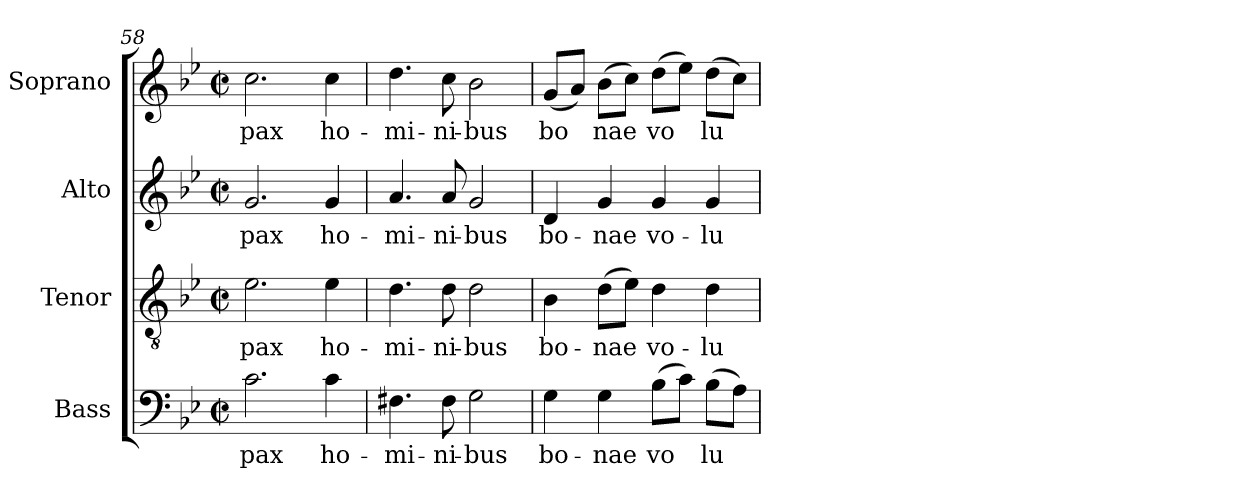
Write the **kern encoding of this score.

**kern	**text	**kern	**text	**kern	**text	**kern	**text
*part4	*part4	*part3	*part3	*part2	*part2	*part1	*part1
*staff4	*staff4	*staff3	*staff3	*staff2	*staff2	*staff1	*staff1
*I"Bass	*	*I"Tenor	*	*I"Alto	*	*I"Soprano	*
*I'B.	*	*I'T.	*	*I'A.	*	*I'S.	*
*clefF4	*	*clefGv2	*	*clefG2	*	*clefG2	*
*k[b-e-]	*	*k[b-e-]	*	*k[b-e-]	*	*k[b-e-]	*
*B-:	*	*B-:	*	*B-:	*	*B-:	*
*M2/2	*	*M2/2	*	*M2/2	*	*M2/2	*
*met(c|)	*	*met(c|)	*	*met(c|)	*	*met(c|)	*
=58	=58	=58	=58	=58	=58	=58	=58
!	!LO:LY:b:cj	!	!LO:LY:b:cj	!	!LO:LY:b:cj	!	!LO:LY:b:cj
2.c\	pax	2.e-\	pax	2.g/	pax	2.cc\	pax
!	!LO:LY:b:cj	!	!LO:LY:b:cj	!	!LO:LY:b:cj	!	!LO:LY:b:cj
4c\	ho-	4e-\	ho-	4g/	ho-	4cc\	ho-
=59	=59	=59	=59	=59	=59	=59	=59
!	!LO:LY:b:cj	!	!LO:LY:b:cj	!	!LO:LY:b:cj	!	!LO:LY:b:cj
4.F#X\	-mi-	4.d\	-mi-	4.a/	-mi-	4.dd\	-mi-
!	!LO:LY:b:cj	!	!LO:LY:b:cj	!	!LO:LY:b:cj	!	!LO:LY:b:cj
8F#\	-ni-	8d\	-ni-	8a/	-ni-	8cc\	-ni-
!	!LO:LY:b:cj	!	!LO:LY:b:cj	!	!LO:LY:b:cj	!	!LO:LY:b:cj
2G\	-bus	2d\	-bus	2g/	-bus	2b-\	-bus
=60	=60	=60	=60	=60	=60	=60	=60
!	!LO:LY:b:cj	!	!LO:LY:b:cj	!	!LO:LY:b:cj	!	!LO:LY:b:cj
4G\	bo-	4B-\	bo-	4d/	bo-	(<8g/L	bo
!	!	!	!	!	!	!	!LO:LY:b:cj
.	.	.	.	.	.	8a/J)	.
!	!LO:LY:b:cj	!	!LO:LY:b:cj	!	!LO:LY:b:cj	!	!LO:LY:b:cj
4G\	-nae	(>8d\L	-nae	4g/	-nae	(>8b-\L	nae
!	!	!	!LO:LY:b:cj	!	!	!	!LO:LY:b:cj
.	.	8e-\J)	.	.	.	8cc\J)	.
!	!LO:LY:b:cj	!	!LO:LY:b:cj	!	!LO:LY:b:cj	!	!LO:LY:b:cj
(>8B-\L	vo	4d\	vo-	4g/	vo-	(>8dd\L	vo
!	!LO:LY:b:cj	!	!	!	!	!	!LO:LY:b:cj
8c\J)	.	.	.	.	.	8ee-\J)	.
!	!LO:LY:b:cj	!	!LO:LY:b:cj	!	!LO:LY:b:cj	!	!LO:LY:b:cj
(>8B-\L	lu	4d\	-lu-	4g/	-lu-	(>8dd\L	lu
!	!LO:LY:b:cj	!	!	!	!	!	!LO:LY:b:cj
8A\J)	.	.	.	.	.	8cc\J)	.
=	=	=	=	=	=	=	=
*-	*-	*-	*-	*-	*-	*-	*-
